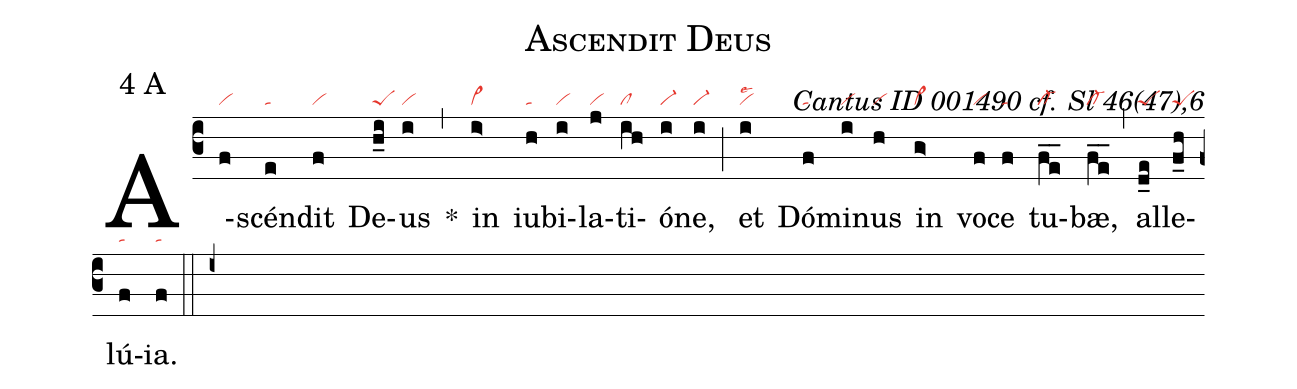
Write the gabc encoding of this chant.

name: Ascendit Deus;
mode: 4;
mode-differentia: A;
commentary: Cantus ID 001490 cf. Sl 46(47),6;
nabc-lines: 1;
%%
(c3)

A(f|vi)scén(e|ta)dit(f|vi) De(h_i|peS)us(i|vi) *(,) in(i>|vi>) iu(h|ta)bi(i|vi)la(j|vi)ti(ih|cl)ó(i|vi-)ne,(i|vi-) (;) et(i|vilse2) Dó(f|ta)mi(i|vi)nus(h|vi) in(g>|vi>) vo(f|vi)ce(f|ta) tu(fe__|cl-)bæ,(fe__|cl-) (,) al(d_e|peS)le(f_h|peS)lú(f|ta)ia.(f|ta)

(::)

(i+)
